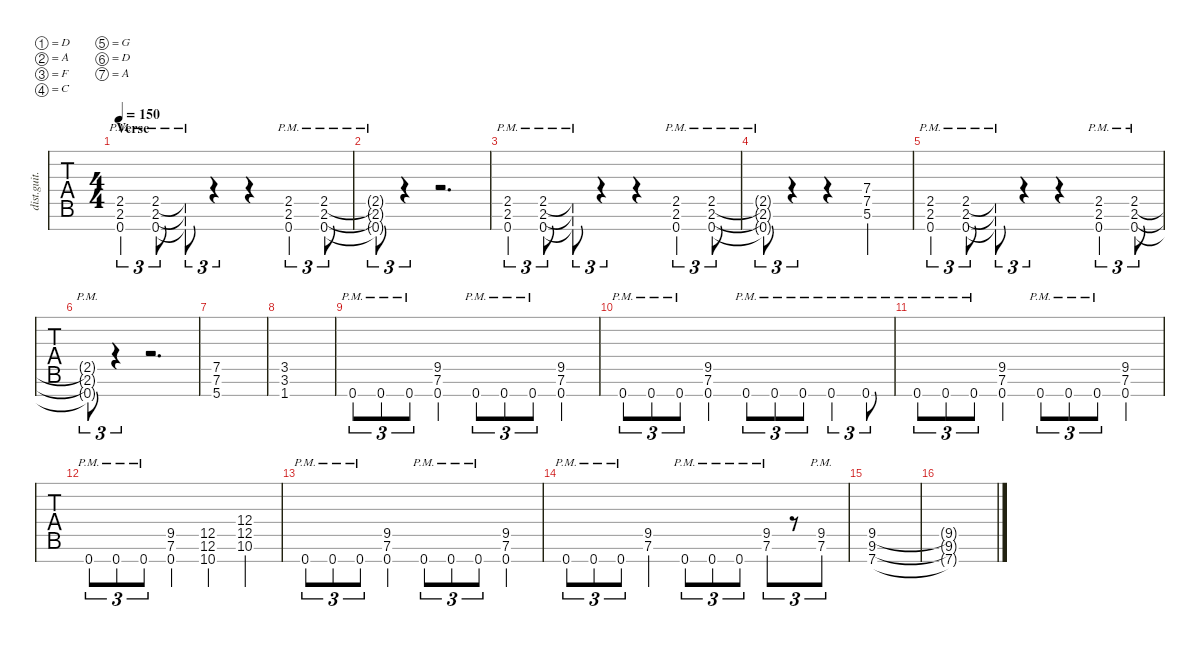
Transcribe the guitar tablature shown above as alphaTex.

\defaultSystemsLayout 4
\hideDynamics
\bracketExtendMode nobrackets
\otherSystemsTrackNameOrientation horizontal
\track ("Distortion Guitar" "dist.guit.") {solo instrument distortionguitar}
\staff {tabs}
\tuning (D4 A3 F3 C3 G2 D2 A1)
\ts (4 4)
\section ("" "Verse")
\scale
1.06666
\tempo 150
\accidentals auto
\clef g2
\ottava regular
\simile none
\ks aminor
(2.5{pm} 2.6{pm} 0.7{pm}).4{tu (3 2) dy mf beam Up} (2.5{pm} 2.6{pm} 0.7{pm}).8{tu (3 2) beam Up} (2.5{pm t} 2.6{pm t} 0.7{pm t}).8{tu (3 2) beam Up} r.4{tu (3 2) beam Up} r.4{beam Up} (2.5{pm} 2.6{pm} 0.7{pm}).4{tu (3 2) beam Up} (2.5{pm} 2.6{pm} 0.7{pm}).8{tu (3 2) beam Up} |
\scale
0.977779 (2.5{pm t} 2.6{pm t} 0.7{pm t}).8{tu (3 2) beam Up} r.4{tu (3 2) beam Up} r.2{d beam Up} |
\scale
0.977779 (2.5{pm} 2.6{pm} 0.7{pm}).4{tu (3 2) beam Up} (2.5{pm} 2.6{pm} 0.7{pm}).8{tu (3 2) beam Up} (2.5{pm t} 2.6{pm t} 0.7{pm t}).8{tu (3 2) beam Up} r.4{tu (3 2) beam Up} r.4{beam Up} (2.5{pm} 2.6{pm} 0.7{pm}).4{tu (3 2) beam Up} (2.5{pm} 2.6{pm} 0.7{pm}).8{tu (3 2) beam Up} |
\scale
0.977779 (2.5{pm t} 2.6{pm t} 0.7{pm t}).8{tu (3 2) beam Up} r.4{tu (3 2) beam Up} r.4{beam Up} (5.6 7.5 7.4).2{beam Up} |
\scale
1.06666 (2.5{pm} 2.6{pm} 0.7{pm}).4{tu (3 2) beam Up} (2.5{pm} 2.6{pm} 0.7{pm}).8{tu (3 2) beam Up} (2.5{pm t} 2.6{pm t} 0.7{pm t}).8{tu (3 2) beam Up} r.4{tu (3 2) beam Up} r.4{beam Up} (2.5{pm} 2.6{pm} 0.7{pm}).4{tu (3 2) beam Up} (2.5{pm} 2.6{pm} 0.7{pm}).8{tu (3 2) beam Up} |
\scale
0.977779 (2.5{pm t} 2.6{pm t} 0.7{pm t}).8{tu (3 2) beam Up} r.4{tu (3 2) beam Up} r.2{d beam Up} |
\scale
0.977779 (7.6 7.5 5.7).1{beam Up} |
\scale
0.977779 (1.7{acc #} 3.6 3.5{acc #}).1{beam Up} |
\scale
1.06666 0.7{pm}.8{tu (3 2) beam Up} 0.7{pm}.8{tu (3 2) beam Up} 0.7{pm}.8{tu (3 2) beam Up} (9.5{ac} 7.6{ac} 0.7{ac}).4{beam Up} 0.7{pm}.8{tu (3 2) beam Up} 0.7{pm}.8{tu (3 2) beam Up} 0.7{pm}.8{tu (3 2) beam Up} (9.5{ac} 7.6{ac} 0.7{ac}).4{beam Up} |
\scale
0.977779 0.7{pm}.8{tu (3 2) beam Up} 0.7{pm}.8{tu (3 2) beam Up} 0.7{pm}.8{tu (3 2) beam Up} (9.5{ac} 7.6{ac} 0.7{ac}).4{beam Up} 0.7{pm}.8{tu (3 2) beam Up} 0.7{pm}.8{tu (3 2) beam Up} 0.7{pm}.8{tu (3 2) beam Up} 0.7{pm}.4{tu (3 2) beam Up} 0.7{pm}.8{tu (3 2) beam Up} |
\scale
0.977779 0.7{pm}.8{tu (3 2) beam Up} 0.7{pm}.8{tu (3 2) beam Up} 0.7{pm}.8{tu (3 2) beam Up} (9.5{ac} 7.6{ac} 0.7{ac}).4{beam Up} 0.7{pm}.8{tu (3 2) beam Up} 0.7{pm}.8{tu (3 2) beam Up} 0.7{pm}.8{tu (3 2) beam Up} (9.5{ac} 7.6{ac} 0.7{ac}).4{beam Up} |
\scale
0.977779 0.7{pm}.8{tu (3 2) beam Up} 0.7{pm}.8{tu (3 2) beam Up} 0.7{pm}.8{tu (3 2) beam Up} (9.5{ac} 7.6{ac} 0.7{ac}).4{beam Up} (12.5{ac} 12.6 10.7).4{beam Up} (12.4{ac} 12.5 10.6).4{beam Up} |
\scale
1.06224 0.7{pm}.8{tu (3 2) beam Up} 0.7{pm}.8{tu (3 2) beam Up} 0.7{pm}.8{tu (3 2) beam Up} (9.5{ac} 7.6{ac} 0.7{ac}).4{beam Up} 0.7{pm}.8{tu (3 2) beam Up} 0.7{pm}.8{tu (3 2) beam Up} 0.7{pm}.8{tu (3 2) beam Up} (9.5{ac} 7.6{ac} 0.7{ac}).4{beam Up} |
\scale
0.973358 0.7{pm}.8{tu (3 2) beam Up} 0.7{pm}.8{tu (3 2) beam Up} 0.7{pm}.8{tu (3 2) beam Up} (9.5{ac} 7.6).4{beam Up} 0.7{pm}.8{tu (3 2) beam Up} 0.7{pm}.8{tu (3 2) beam Up} 0.7{pm}.8{tu (3 2) beam Up} (9.5{pm} 7.6{pm}).8{tu (3 2) beam Up} r.8{tu (3 2) beam Up} (9.5{pm} 7.6{pm}).8{tu (3 2) beam Up} |
\scale
0.973358 (7.7 9.6 9.5).1{beam Up} |
\scale
0.991042 (7.7{t} 9.6{t} 9.5{t}).1{beam Up}
